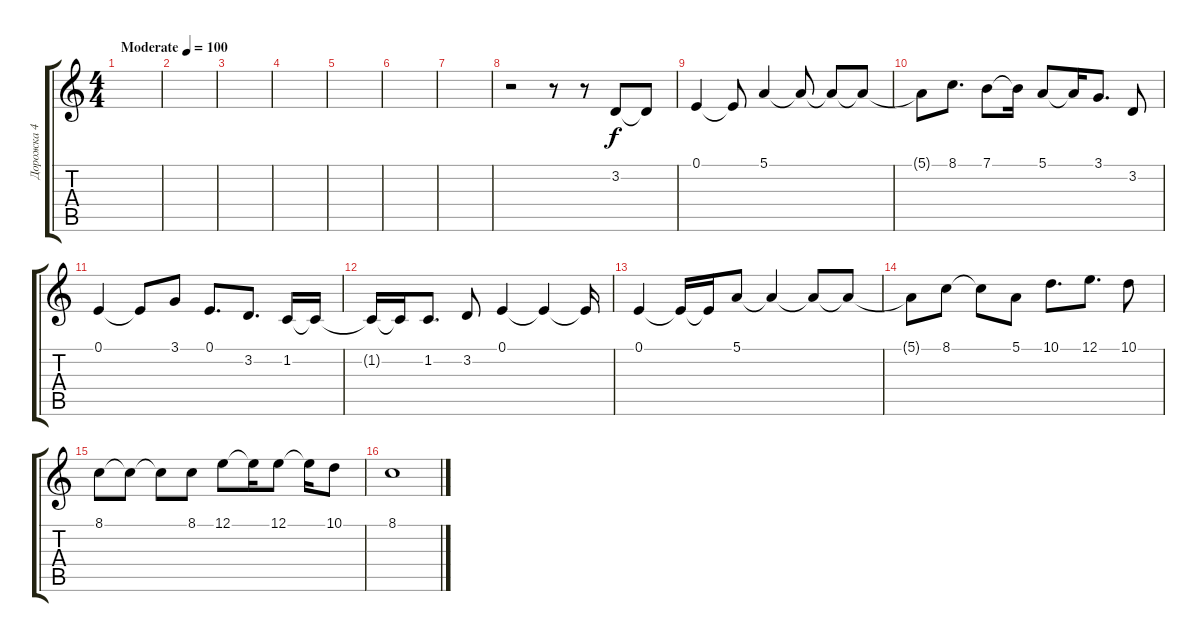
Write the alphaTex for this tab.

\track ("Дорожка 4" "Дорожка 4") {instrument vibraphone}
\staff {score tabs}
\tuning (E4 B3 G3 D3 A2 E2) {hide}
\ts (4 4)
\tempo (100 "Moderate")
\clef g2
\ks c
|
|
|
|
|
|
|
r.2{volume 10 balance 4 instrument acousticguitarsteel} r.8 r.8 3.2.8 3.2{t}.8 |
0.1.4 0.1{t}.8 5.1.4 5.1{t}.8 5.1{t}.8 5.1{t}.8 |
5.1{t}.8 8.1.8{d} 7.1.8 7.1{t}.16 5.1.8 5.1{t}.16 3.1.8{d} 3.2.8 |
0.1.4 0.1{t}.8 3.1.8 0.1.8{d} 3.2.8{d} 1.2.16 1.2{t}.16 |
1.2{t}.16 1.2{t}.16 1.2.8{d} 3.2.8 0.1.4 0.1{t}.4 0.1{t}.16 |
0.1.4 0.1{t}.16 0.1{t}.16 5.1.8 5.1{t}.4 5.1{t}.8 5.1{t}.8 |
5.1{t}.8 8.1.8 8.1{t}.8 5.1.8 10.1.8{d} 12.1.8{d} 10.1.8 |
8.1.8 8.1{t}.8 8.1{t}.8 8.1.8 12.1.8 12.1{t}.16 12.1.8 12.1{t}.16 10.1.8 |
8.1.1
